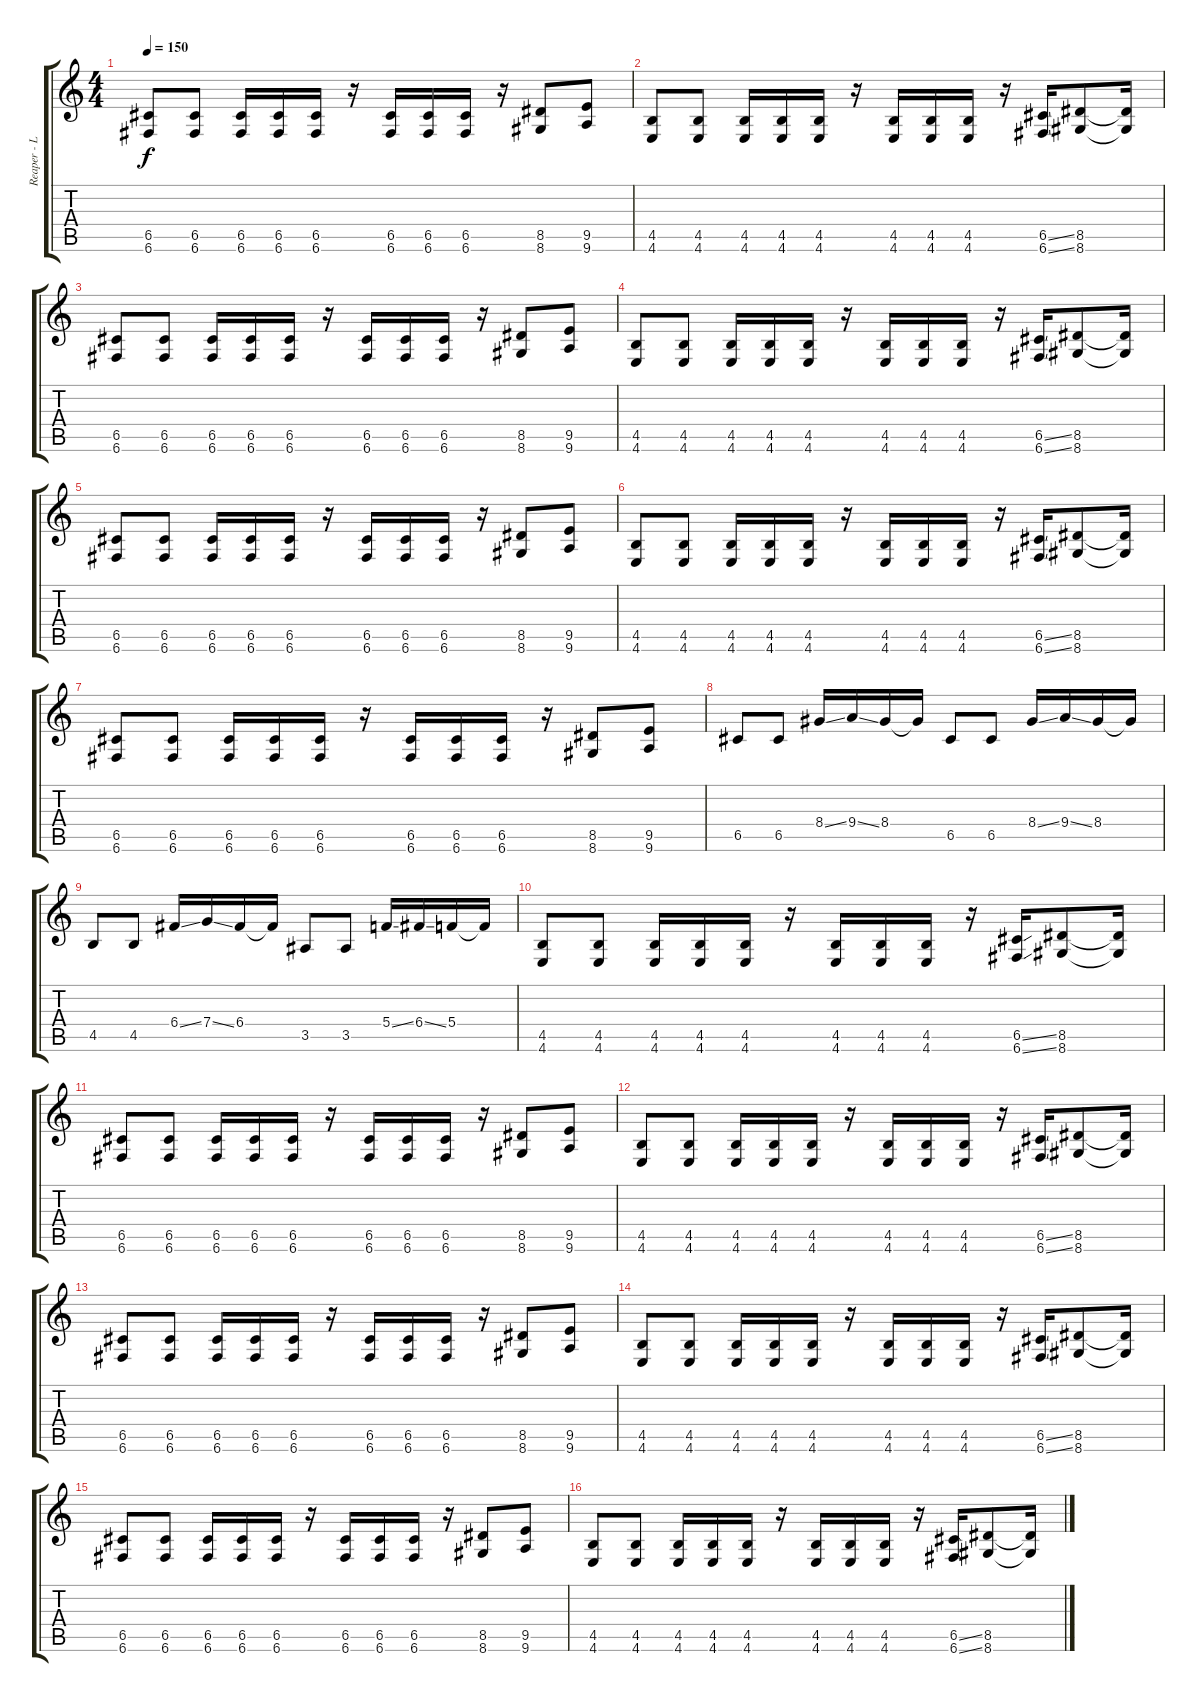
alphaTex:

\track ("Reaper - Left" "Reaper - L") {instrument overdrivenguitar}
\staff {score tabs}
\tuning (D4 A3 F3 C3 G2 C2) {hide}
\ts (4 4)
\tempo 150
\clef g2
\ks c
(6.5 6.6).8{dy f} (6.5 6.6).8 (6.5 6.6).16 (6.5 6.6).16 (6.5 6.6).16 r.16 (6.5 6.6).16 (6.5 6.6).16 (6.5 6.6).16 r.16 (8.5 8.6).8 (9.5 9.6).8 |
(4.5 4.6).8 (4.5 4.6).8 (4.5 4.6).16 (4.5 4.6).16 (4.5 4.6).16 r.16 (4.5 4.6).16 (4.5 4.6).16 (4.5 4.6).16 r.16 (6.5{ss} 6.6{ss}).16 (8.5 8.6).8 (8.5{t} 8.6{t}).16 |
(6.5 6.6).8 (6.5 6.6).8 (6.5 6.6).16 (6.5 6.6).16 (6.5 6.6).16 r.16 (6.5 6.6).16 (6.5 6.6).16 (6.5 6.6).16 r.16 (8.5 8.6).8 (9.5 9.6).8 |
(4.5 4.6).8 (4.5 4.6).8 (4.5 4.6).16 (4.5 4.6).16 (4.5 4.6).16 r.16 (4.5 4.6).16 (4.5 4.6).16 (4.5 4.6).16 r.16 (6.5{ss} 6.6{ss}).16 (8.5 8.6).8 (8.5{t} 8.6{t}).16 |
(6.5 6.6).8 (6.5 6.6).8 (6.5 6.6).16 (6.5 6.6).16 (6.5 6.6).16 r.16 (6.5 6.6).16 (6.5 6.6).16 (6.5 6.6).16 r.16 (8.5 8.6).8 (9.5 9.6).8 |
(4.5 4.6).8 (4.5 4.6).8 (4.5 4.6).16 (4.5 4.6).16 (4.5 4.6).16 r.16 (4.5 4.6).16 (4.5 4.6).16 (4.5 4.6).16 r.16 (6.5{ss} 6.6{ss}).16 (8.5 8.6).8 (8.5{t} 8.6{t}).16 |
(6.5 6.6).8 (6.5 6.6).8 (6.5 6.6).16 (6.5 6.6).16 (6.5 6.6).16 r.16 (6.5 6.6).16 (6.5 6.6).16 (6.5 6.6).16 r.16 (8.5 8.6).8 (9.5 9.6).8 |
6.5.8 6.5.8 8.4{ss}.16 9.4{ss}.16 8.4.16 8.4{t}.16 6.5.8 6.5.8 8.4{ss}.16 9.4{ss}.16 8.4.16 8.4{t}.16 |
4.5.8 4.5.8 6.4{ss}.16 7.4{ss}.16 6.4.16 6.4{t}.16 3.5.8 3.5.8 5.4{ss}.16 6.4{ss}.16 5.4.16 5.4{t}.16 |
(4.5 4.6).8 (4.5 4.6).8 (4.5 4.6).16 (4.5 4.6).16 (4.5 4.6).16 r.16 (4.5 4.6).16 (4.5 4.6).16 (4.5 4.6).16 r.16 (6.5{ss} 6.6{ss}).16 (8.5 8.6).8 (8.5{t} 8.6{t}).16 |
(6.5 6.6).8 (6.5 6.6).8 (6.5 6.6).16 (6.5 6.6).16 (6.5 6.6).16 r.16 (6.5 6.6).16 (6.5 6.6).16 (6.5 6.6).16 r.16 (8.5 8.6).8 (9.5 9.6).8 |
(4.5 4.6).8 (4.5 4.6).8 (4.5 4.6).16 (4.5 4.6).16 (4.5 4.6).16 r.16 (4.5 4.6).16 (4.5 4.6).16 (4.5 4.6).16 r.16 (6.5{ss} 6.6{ss}).16 (8.5 8.6).8 (8.5{t} 8.6{t}).16 |
(6.5 6.6).8 (6.5 6.6).8 (6.5 6.6).16 (6.5 6.6).16 (6.5 6.6).16 r.16 (6.5 6.6).16 (6.5 6.6).16 (6.5 6.6).16 r.16 (8.5 8.6).8 (9.5 9.6).8 |
(4.5 4.6).8 (4.5 4.6).8 (4.5 4.6).16 (4.5 4.6).16 (4.5 4.6).16 r.16 (4.5 4.6).16 (4.5 4.6).16 (4.5 4.6).16 r.16 (6.5{ss} 6.6{ss}).16 (8.5 8.6).8 (8.5{t} 8.6{t}).16 |
(6.5 6.6).8 (6.5 6.6).8 (6.5 6.6).16 (6.5 6.6).16 (6.5 6.6).16 r.16 (6.5 6.6).16 (6.5 6.6).16 (6.5 6.6).16 r.16 (8.5 8.6).8 (9.5 9.6).8 |
(4.5 4.6).8 (4.5 4.6).8 (4.5 4.6).16 (4.5 4.6).16 (4.5 4.6).16 r.16 (4.5 4.6).16 (4.5 4.6).16 (4.5 4.6).16 r.16 (6.5{ss} 6.6{ss}).16 (8.5 8.6).8 (8.5{t} 8.6{t}).16
